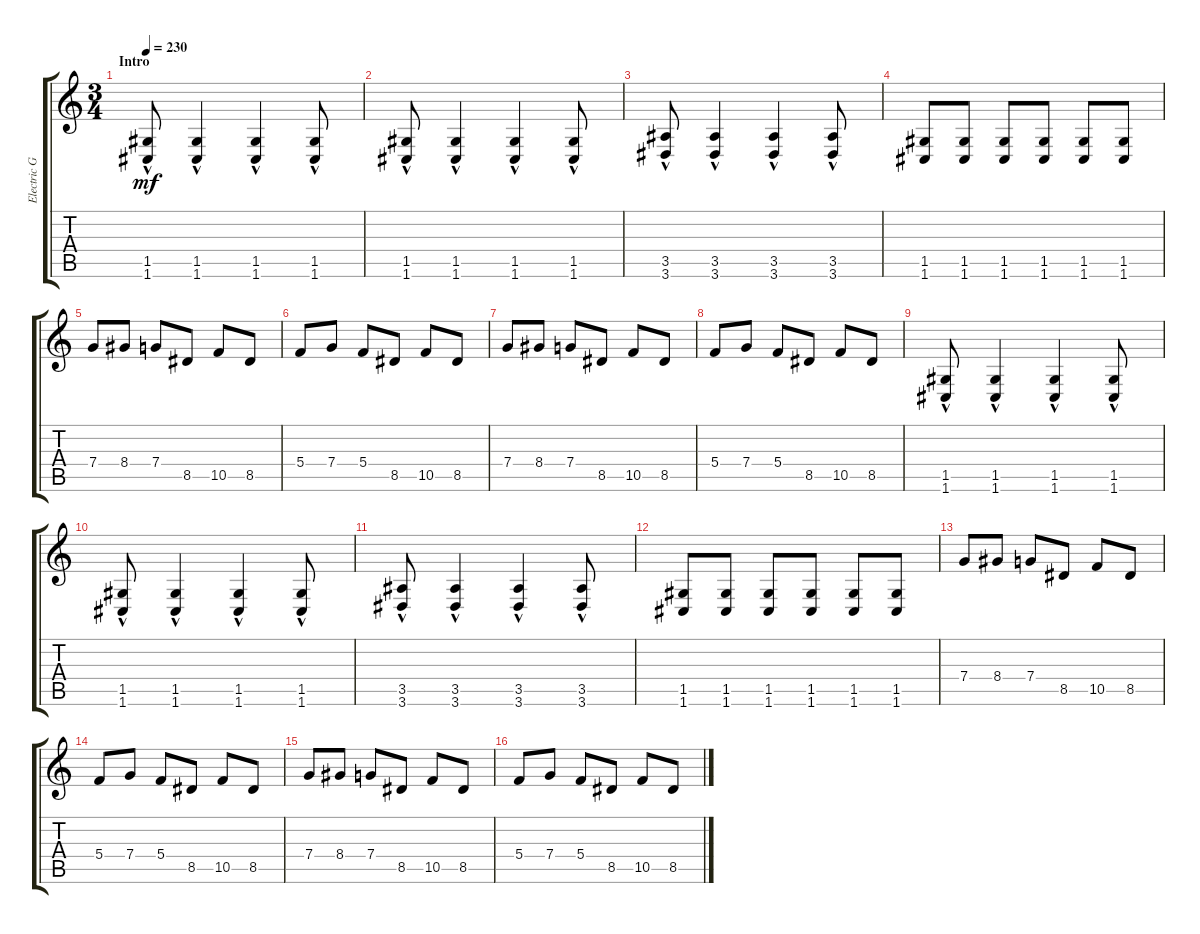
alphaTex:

\track ("Electric Guitar" "Electric G") {instrument distortionguitar}
\staff {score tabs}
\tuning (D4 A3 F3 C3 G2 C2) {hide}
\ts (3 4)
\section ("" "Intro")
\tempo 230
\clef g2
\ks c
(1.5{hac} 1.6{hac}).8{dy mf instrument distortionguitar} (1.5{hac} 1.6{hac}).4 (1.5{hac} 1.6{hac}).4 (1.5{hac} 1.6{hac}).8 |
(1.5{hac} 1.6{hac}).8 (1.5{hac} 1.6{hac}).4 (1.5{hac} 1.6{hac}).4 (1.5{hac} 1.6{hac}).8 |
(3.5{hac} 3.6{hac}).8 (3.5{hac} 3.6{hac}).4 (3.5{hac} 3.6{hac}).4 (3.5{hac} 3.6{hac}).8 |
(1.5 1.6).8 (1.5 1.6).8 (1.5 1.6).8 (1.5 1.6).8 (1.5 1.6).8 (1.5 1.6).8 |
7.4.8 8.4.8 7.4.8 8.5.8 10.5.8 8.5.8 |
5.4.8 7.4.8 5.4.8 8.5.8 10.5.8 8.5.8 |
7.4.8 8.4.8 7.4.8 8.5.8 10.5.8 8.5.8 |
5.4.8 7.4.8 5.4.8 8.5.8 10.5.8 8.5.8 |
(1.5{hac} 1.6{hac}).8 (1.5{hac} 1.6{hac}).4 (1.5{hac} 1.6{hac}).4 (1.5{hac} 1.6{hac}).8 |
(1.5{hac} 1.6{hac}).8 (1.5{hac} 1.6{hac}).4 (1.5{hac} 1.6{hac}).4 (1.5{hac} 1.6{hac}).8 |
(3.5{hac} 3.6{hac}).8 (3.5{hac} 3.6{hac}).4 (3.5{hac} 3.6{hac}).4 (3.5{hac} 3.6{hac}).8 |
(1.5 1.6).8 (1.5 1.6).8 (1.5 1.6).8 (1.5 1.6).8 (1.5 1.6).8 (1.5 1.6).8 |
7.4.8 8.4.8 7.4.8 8.5.8 10.5.8 8.5.8 |
5.4.8 7.4.8 5.4.8 8.5.8 10.5.8 8.5.8 |
7.4.8 8.4.8 7.4.8 8.5.8 10.5.8 8.5.8 |
5.4.8 7.4.8 5.4.8 8.5.8 10.5.8 8.5.8
